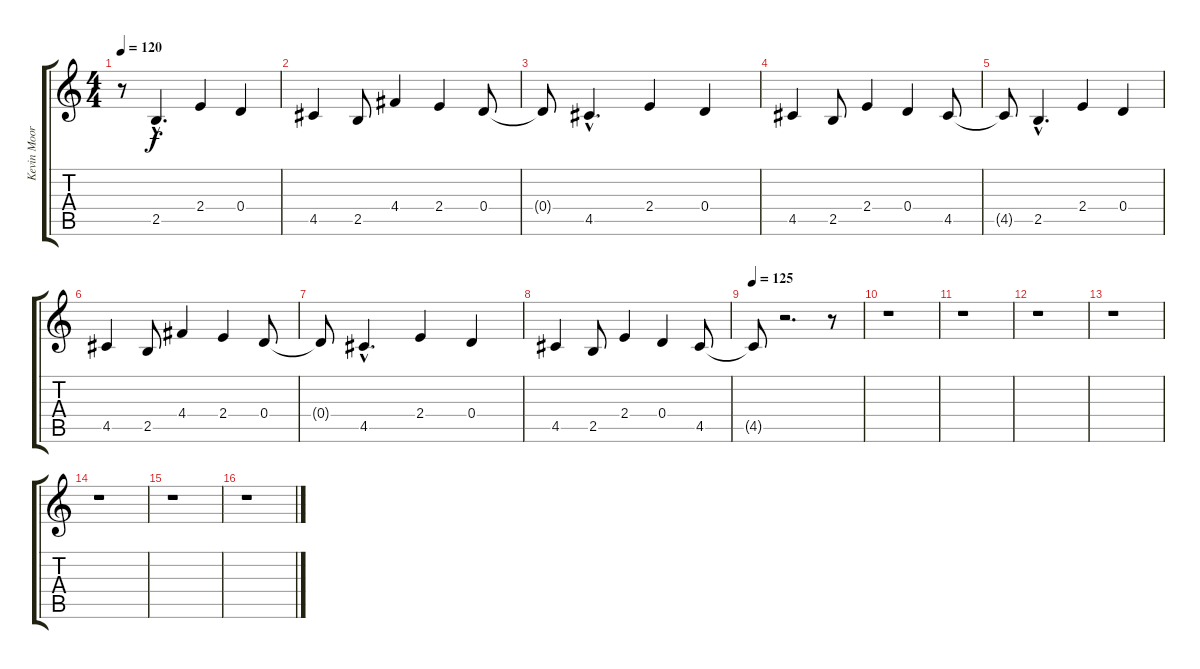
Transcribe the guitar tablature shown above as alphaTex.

\track ("Kevin Moore" "Kevin Moor") {instrument overdrivenguitar}
\staff {score tabs}
\tuning (E4 B3 G3 D3 A2 E2) {hide}
\ts (4 4)
\tempo 120
\clef g2
\ks c
r.8{dy f} 2.5{hac}.4{d volume 10 balance 12 instrument overdrivenguitar} 2.4.4 0.4.4 |
4.5.4 2.5.8 4.4.4 2.4.4 0.4.8 |
0.4{t}.8 4.5{hac}.4{d} 2.4.4 0.4.4 |
4.5.4 2.5.8 2.4.4 0.4.4 4.5.8 |
4.5{t}.8 2.5{hac}.4{d} 2.4.4 0.4.4 |
4.5.4 2.5.8 4.4.4 2.4.4 0.4.8 |
0.4{t}.8 4.5{hac}.4{d} 2.4.4 0.4.4 |
4.5.4 2.5.8 2.4.4 0.4.4 4.5.8 |
\tempo 125
4.5{t}.8 r.2{d} r.8 |
r.1 |
r.1 |
r.1 |
r.1 |
r.1 |
r.1 |
r.1
